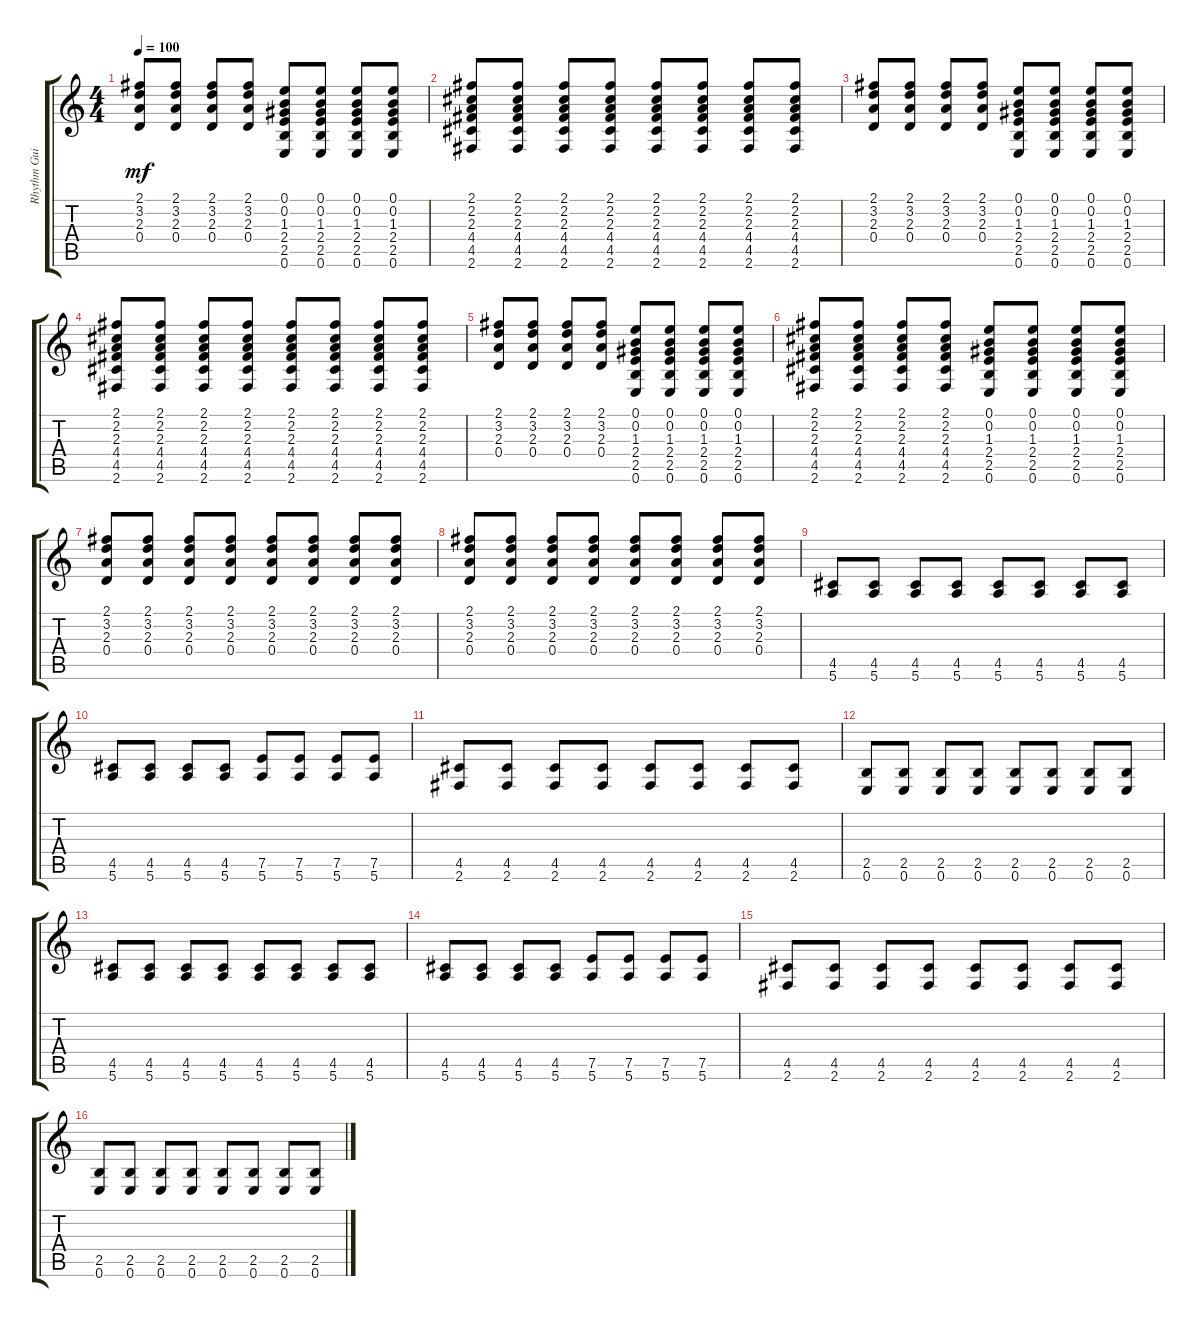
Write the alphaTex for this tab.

\track ("Rhythm Guitar" "Rhythm Gui") {instrument acousticguitarsteel}
\staff {score tabs}
\tuning (E4 B3 G3 D3 A2 E2) {hide}
\ts (4 4)
\tempo 100
\clef g2
\ks c
(2.1 3.2 2.3 0.4).8{dy mf} (2.1 3.2 2.3 0.4).8 (2.1 3.2 2.3 0.4).8 (2.1 3.2 2.3 0.4).8 (0.1 0.2 1.3 2.4 2.5 0.6).8 (0.1 0.2 1.3 2.4 2.5 0.6).8 (0.1 0.2 1.3 2.4 2.5 0.6).8 (0.1 0.2 1.3 2.4 2.5 0.6).8 |
(2.1 2.2 2.3 4.4 4.5 2.6).8 (2.1 2.2 2.3 4.4 4.5 2.6).8 (2.1 2.2 2.3 4.4 4.5 2.6).8 (2.1 2.2 2.3 4.4 4.5 2.6).8 (2.1 2.2 2.3 4.4 4.5 2.6).8 (2.1 2.2 2.3 4.4 4.5 2.6).8 (2.1 2.2 2.3 4.4 4.5 2.6).8 (2.1 2.2 2.3 4.4 4.5 2.6).8 |
(2.1 3.2 2.3 0.4).8 (2.1 3.2 2.3 0.4).8 (2.1 3.2 2.3 0.4).8 (2.1 3.2 2.3 0.4).8 (0.1 0.2 1.3 2.4 2.5 0.6).8 (0.1 0.2 1.3 2.4 2.5 0.6).8 (0.1 0.2 1.3 2.4 2.5 0.6).8 (0.1 0.2 1.3 2.4 2.5 0.6).8 |
(2.1 2.2 2.3 4.4 4.5 2.6).8 (2.1 2.2 2.3 4.4 4.5 2.6).8 (2.1 2.2 2.3 4.4 4.5 2.6).8 (2.1 2.2 2.3 4.4 4.5 2.6).8 (2.1 2.2 2.3 4.4 4.5 2.6).8 (2.1 2.2 2.3 4.4 4.5 2.6).8 (2.1 2.2 2.3 4.4 4.5 2.6).8 (2.1 2.2 2.3 4.4 4.5 2.6).8 |
(2.1 3.2 2.3 0.4).8 (2.1 3.2 2.3 0.4).8 (2.1 3.2 2.3 0.4).8 (2.1 3.2 2.3 0.4).8 (0.1 0.2 1.3 2.4 2.5 0.6).8 (0.1 0.2 1.3 2.4 2.5 0.6).8 (0.1 0.2 1.3 2.4 2.5 0.6).8 (0.1 0.2 1.3 2.4 2.5 0.6).8 |
(2.1 2.2 2.3 4.4 4.5 2.6).8 (2.1 2.2 2.3 4.4 4.5 2.6).8 (2.1 2.2 2.3 4.4 4.5 2.6).8 (2.1 2.2 2.3 4.4 4.5 2.6).8 (0.1 0.2 1.3 2.4 2.5 0.6).8 (0.1 0.2 1.3 2.4 2.5 0.6).8 (0.1 0.2 1.3 2.4 2.5 0.6).8 (0.1 0.2 1.3 2.4 2.5 0.6).8 |
(2.1 3.2 2.3 0.4).8 (2.1 3.2 2.3 0.4).8 (2.1 3.2 2.3 0.4).8 (2.1 3.2 2.3 0.4).8 (2.1 3.2 2.3 0.4).8 (2.1 3.2 2.3 0.4).8 (2.1 3.2 2.3 0.4).8 (2.1 3.2 2.3 0.4).8 |
(2.1 3.2 2.3 0.4).8 (2.1 3.2 2.3 0.4).8 (2.1 3.2 2.3 0.4).8 (2.1 3.2 2.3 0.4).8 (2.1 3.2 2.3 0.4).8 (2.1 3.2 2.3 0.4).8 (2.1 3.2 2.3 0.4).8 (2.1 3.2 2.3 0.4).8 |
(4.5 5.6).8 (4.5 5.6).8 (4.5 5.6).8 (4.5 5.6).8 (4.5 5.6).8 (4.5 5.6).8 (4.5 5.6).8 (4.5 5.6).8 |
(4.5 5.6).8 (4.5 5.6).8 (4.5 5.6).8 (4.5 5.6).8 (7.5 5.6).8 (7.5 5.6).8 (7.5 5.6).8 (7.5 5.6).8 |
(4.5 2.6).8 (4.5 2.6).8 (4.5 2.6).8 (4.5 2.6).8 (4.5 2.6).8 (4.5 2.6).8 (4.5 2.6).8 (4.5 2.6).8 |
(2.5 0.6).8 (2.5 0.6).8 (2.5 0.6).8 (2.5 0.6).8 (2.5 0.6).8 (2.5 0.6).8 (2.5 0.6).8 (2.5 0.6).8 |
(4.5 5.6).8 (4.5 5.6).8 (4.5 5.6).8 (4.5 5.6).8 (4.5 5.6).8 (4.5 5.6).8 (4.5 5.6).8 (4.5 5.6).8 |
(4.5 5.6).8 (4.5 5.6).8 (4.5 5.6).8 (4.5 5.6).8 (7.5 5.6).8 (7.5 5.6).8 (7.5 5.6).8 (7.5 5.6).8 |
(4.5 2.6).8 (4.5 2.6).8 (4.5 2.6).8 (4.5 2.6).8 (4.5 2.6).8 (4.5 2.6).8 (4.5 2.6).8 (4.5 2.6).8 |
(2.5 0.6).8 (2.5 0.6).8 (2.5 0.6).8 (2.5 0.6).8 (2.5 0.6).8 (2.5 0.6).8 (2.5 0.6).8 (2.5 0.6).8
